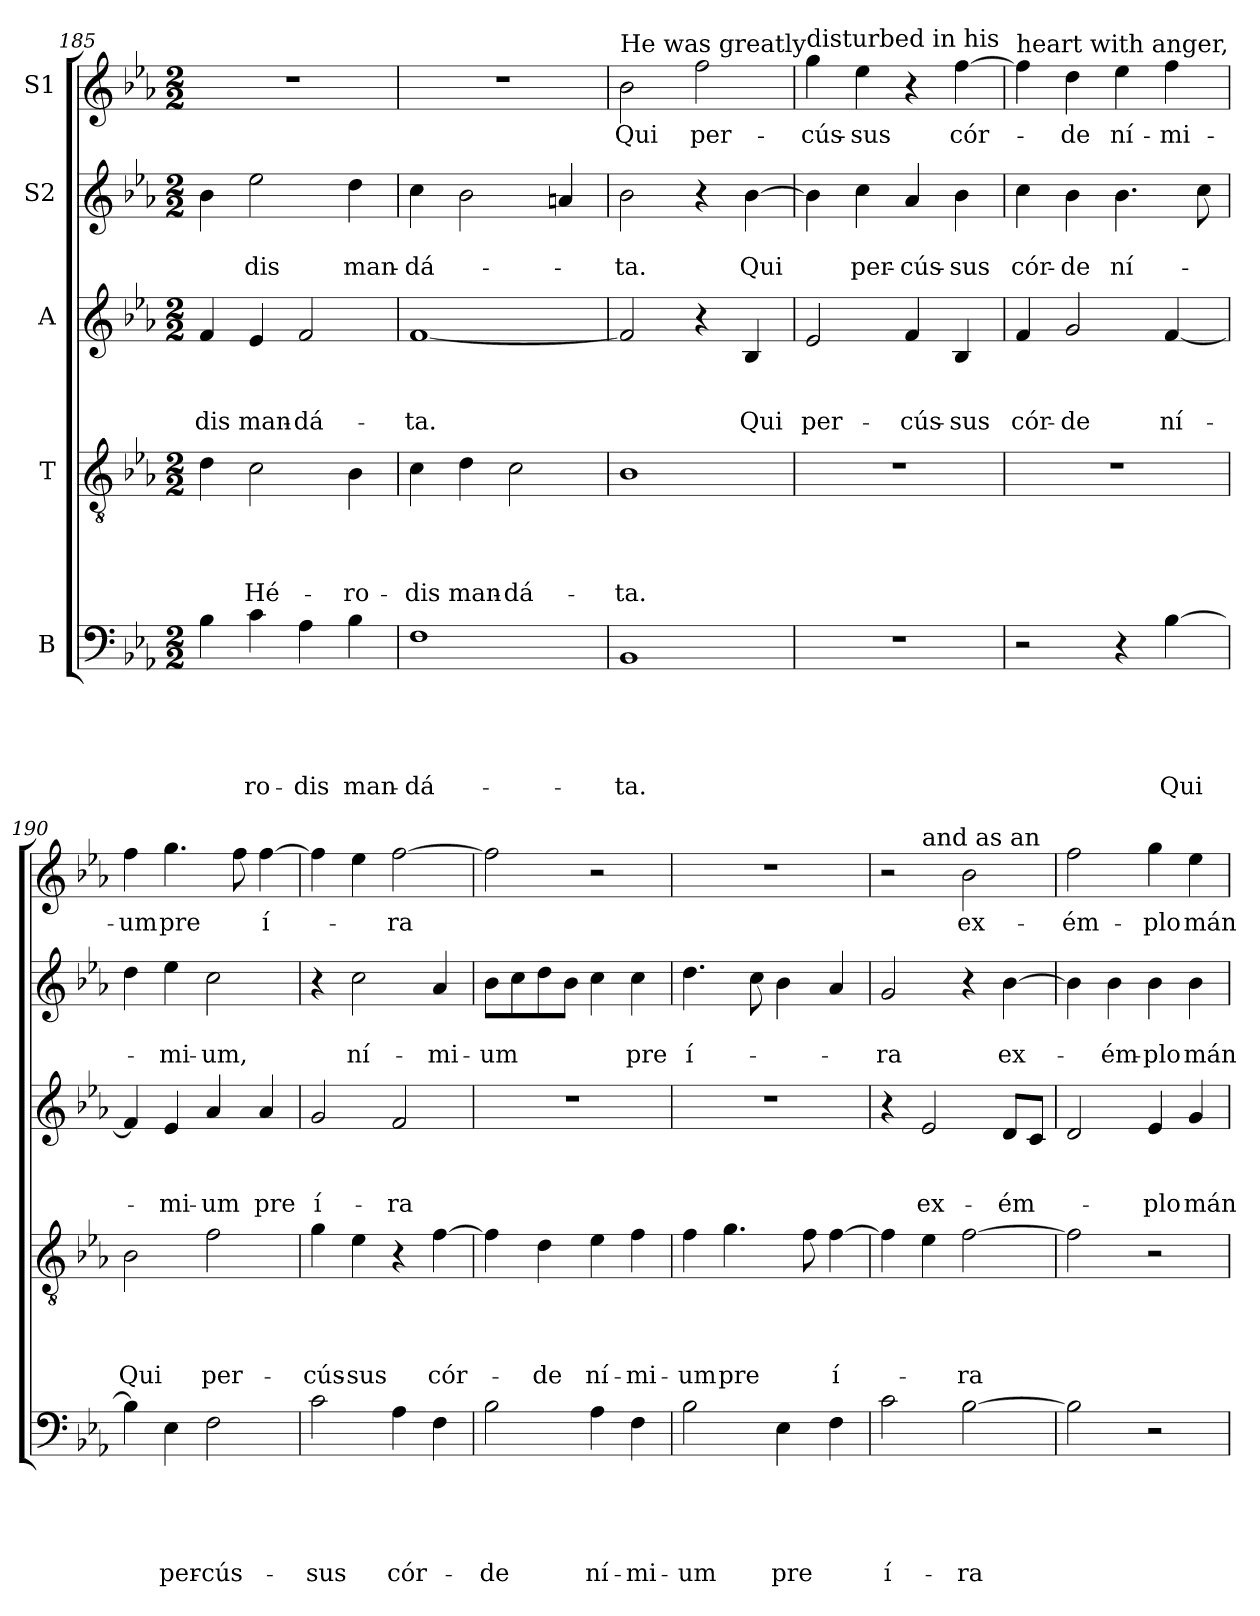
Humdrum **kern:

**kern	**text	**text	**text	**text	**text	**kern	**text	**text	**text	**text	**kern	**text	**text	**text	**kern	**text	**text	**kern	**text
*part5	*part5	*part5	*part5	*part5	*part5	*part4	*part4	*part4	*part4	*part4	*part3	*part3	*part3	*part3	*part2	*part2	*part2	*part1	*part1
*staff5	*staff5	*staff5	*staff5	*staff5	*staff5	*staff4	*staff4	*staff4	*staff4	*staff4	*staff3	*staff3	*staff3	*staff3	*staff2	*staff2	*staff2	*staff1	*staff1
*I"B	*	*	*	*	*	*I"T	*	*	*	*	*I"A	*	*	*	*I"S2	*	*	*I"S1	*
!!LO:LB:g=z
*clefF4	*	*	*	*	*	*clefGv2	*	*	*	*	*clefG2	*	*	*	*clefG2	*	*	*clefG2	*
*k[b-e-a-]	*	*	*	*	*	*k[b-e-a-]	*	*	*	*	*k[b-e-a-]	*	*	*	*k[b-e-a-]	*	*	*k[b-e-a-]	*
*E-:	*	*	*	*	*	*E-:	*	*	*	*	*E-:	*	*	*	*E-:	*	*	*E-:	*
*M2/2	*	*	*	*	*	*M2/2	*	*	*	*	*M2/2	*	*	*	*M2/2	*	*	*M2/2	*
=185	=185	=185	=185	=185	=185	=185	=185	=185	=185	=185	=185	=185	=185	=185	=185	=185	=185	=185	=185
!	!	!	!	!	!	!	!	!	!	!	!	!	!	!LO:LY:b	!	!	!	!	!
4B-\	.	.	.	.	.	4d\	.	.	.	.	4f/	.	.	-dis	4b-\	.	.	1r	.
!	!	!	!	!	!LO:LY:b	!	!	!	!	!LO:LY:b	!	!	!	!LO:LY:b	!	!	!LO:LY:b	!	!
4c\	.	.	.	.	-ro-	2c\	.	.	.	Hé-	4e-/	.	.	man-	2ee-\	.	-dis	.	.
!	!	!	!	!	!LO:LY:b	!	!	!	!	!	!	!	!	!LO:LY:b	!	!	!	!	!
4A-\	.	.	.	.	-dis	.	.	.	.	.	2f/	.	.	-dá-	.	.	.	.	.
!	!	!	!	!	!LO:LY:b	!	!	!	!	!LO:LY:b	!	!	!	!	!	!	!LO:LY:b	!	!
4B-\	.	.	.	.	man-	4B-\	.	.	.	-ro-	.	.	.	.	4dd\	.	man-	.	.
=186	=186	=186	=186	=186	=186	=186	=186	=186	=186	=186	=186	=186	=186	=186	=186	=186	=186	=186	=186
!	!	!	!	!	!LO:LY:b	!	!	!	!	!LO:LY:b	!	!	!	!LO:LY:b	!	!	!LO:LY:b	!	!
1F	.	.	.	.	-dá-	4c\	.	.	.	-dis	[1f	.	.	-ta.	4cc\	.	-dá-	1r	.
!	!	!	!	!	!	!	!	!	!	!LO:LY:b	!	!	!	!	!	!	!	!	!
.	.	.	.	.	.	4d\	.	.	.	man-	.	.	.	.	2b-\	.	.	.	.
!	!	!	!	!	!	!	!	!	!	!LO:LY:b	!	!	!	!	!	!	!	!	!
.	.	.	.	.	.	2c\	.	.	.	-dá-	.	.	.	.	.	.	.	.	.
.	.	.	.	.	.	.	.	.	.	.	.	.	.	.	4ani/	.	.	.	.
=187	=187	=187	=187	=187	=187	=187	=187	=187	=187	=187	=187	=187	=187	=187	=187	=187	=187	=187	=187
!	!	!	!	!	!	!	!	!	!	!	!	!	!	!	!	!	!	!LO:TX:a:t=He was greatly	!
!	!	!	!	!	!LO:LY:b	!	!	!	!	!LO:LY:b	!	!	!	!	!	!	!LO:LY:b	!	!LO:LY:b
1BB-	.	.	.	.	-ta.	1B-	.	.	.	-ta.	2f/]	.	.	.	2b-\	.	-ta.	2b-\	Qui
!	!	!	!	!	!	!	!	!	!	!	!	!	!	!	!	!	!	!	!LO:LY:b
.	.	.	.	.	.	.	.	.	.	.	4r	.	.	.	4r	.	.	2ff\	per-
!	!	!	!	!	!	!	!	!	!	!	!	!	!	!LO:LY:b	!	!	!LO:LY:b	!	!
.	.	.	.	.	.	.	.	.	.	.	4B-/	.	.	Qui	[4b-\	.	Qui	.	.
=188	=188	=188	=188	=188	=188	=188	=188	=188	=188	=188	=188	=188	=188	=188	=188	=188	=188	=188	=188
!	!	!	!	!	!	!	!	!	!	!	!	!	!	!	!	!	!	!LO:TX:a:t=disturbed in his	!
!	!	!	!	!	!	!	!	!	!	!	!	!	!	!LO:LY:b	!	!	!	!	!LO:LY:b
1r	.	.	.	.	.	1r	.	.	.	.	2e-/	.	.	per-	4b-\]	.	.	4gg\	-cús-
!	!	!	!	!	!	!	!	!	!	!	!	!	!	!	!	!	!LO:LY:b	!	!LO:LY:b
.	.	.	.	.	.	.	.	.	.	.	.	.	.	.	4cc\	.	per-	4ee-\	-sus
!	!	!	!	!	!	!	!	!	!	!	!	!	!	!LO:LY:b	!	!	!LO:LY:b	!	!
.	.	.	.	.	.	.	.	.	.	.	4f/	.	.	-cús-	4a-/	.	-cús-	4r	.
!	!	!	!	!	!	!	!	!	!	!	!	!	!	!LO:LY:b	!	!	!LO:LY:b	!	!LO:LY:b
.	.	.	.	.	.	.	.	.	.	.	4B-/	.	.	-sus	4b-\	.	-sus	[4ff\	cór-
=189	=189	=189	=189	=189	=189	=189	=189	=189	=189	=189	=189	=189	=189	=189	=189	=189	=189	=189	=189
!	!	!	!	!	!	!	!	!	!	!	!	!	!	!	!	!	!	!LO:TX:a:t=heart with anger,	!
!	!	!	!	!	!	!	!	!	!	!	!	!	!	!LO:LY:b	!	!	!LO:LY:b	!	!
2r	.	.	.	.	.	1r	.	.	.	.	4f/	.	.	cór-	4cc\	.	cór-	4ff\]	.
!	!	!	!	!	!	!	!	!	!	!	!	!	!	!LO:LY:b	!	!	!LO:LY:b	!	!LO:LY:b
.	.	.	.	.	.	.	.	.	.	.	2g/	.	.	-de	4b-\	.	-de	4dd\	-de
!	!	!	!	!	!	!	!	!	!	!	!	!	!	!	!	!	!LO:LY:b	!	!LO:LY:b
4r	.	.	.	.	.	.	.	.	.	.	.	.	.	.	4.b-\	.	ní-	4ee-\	ní-
!	!	!	!	!	!LO:LY:b	!	!	!	!	!	!	!	!	!LO:LY:b	!	!	!	!	!LO:LY:b
[4B-\	.	.	.	.	Qui	.	.	.	.	.	[4f/	.	.	ní-	.	.	.	4ff\	-mi-
.	.	.	.	.	.	.	.	.	.	.	.	.	.	.	8cc\	.	.	.	.
=190	=190	=190	=190	=190	=190	=190	=190	=190	=190	=190	=190	=190	=190	=190	=190	=190	=190	=190	=190
!	!	!	!	!	!	!	!	!	!	!LO:LY:b	!	!	!	!	!	!	!	!	!LO:LY:b
4B-\]	.	.	.	.	.	2B-\	.	.	.	Qui	4f/]	.	.	.	4dd\	.	.	4ff\	-um
!	!	!	!	!	!LO:LY:b	!	!	!	!	!	!	!	!	!LO:LY:b	!	!	!LO:LY:b	!	!LO:LY:b
4E-\	.	.	.	.	per-	.	.	.	.	.	4e-/	.	.	-mi-	4ee-\	.	-mi-	4.gg\	pre
!	!	!	!	!	!LO:LY:b	!	!	!	!	!LO:LY:b	!	!	!	!LO:LY:b	!	!	!LO:LY:b	!	!
2F\	.	.	.	.	-cús-	2f\	.	.	.	per-	4a-/	.	.	-um	2cc\	.	-um,	.	.
.	.	.	.	.	.	.	.	.	.	.	.	.	.	.	.	.	.	8ff\	.
!	!	!	!	!	!	!	!	!	!	!	!	!	!	!LO:LY:b	!	!	!	!	!LO:LY:b
.	.	.	.	.	.	.	.	.	.	.	4a-/	.	.	pre	.	.	.	[4ff\	í-
!!LO:PB:g=z
=191	=191	=191	=191	=191	=191	=191	=191	=191	=191	=191	=191	=191	=191	=191	=191	=191	=191	=191	=191
!	!	!	!	!	!LO:LY:b	!	!	!	!	!LO:LY:b	!	!	!	!LO:LY:b	!	!	!	!	!
2c\	.	.	.	.	-sus	4g\	.	.	.	-cús-	2g/	.	.	í-	4r	.	.	4ff\]	.
!	!	!	!	!	!	!	!	!	!	!LO:LY:b	!	!	!	!	!	!	!LO:LY:b	!	!
.	.	.	.	.	.	4e-\	.	.	.	-sus	.	.	.	.	2cc\	.	ní-	4ee-\	.
!	!	!	!	!	!LO:LY:b	!	!	!	!	!	!	!	!	!LO:LY:b	!	!	!	!	!LO:LY:b
4A-\	.	.	.	.	cór-	4r	.	.	.	.	2f/	.	.	-ra	.	.	.	[2ff\	-ra
!	!	!	!	!	!	!	!	!	!	!LO:LY:b	!	!	!	!	!	!	!LO:LY:b	!	!
4F\	.	.	.	.	.	[4f\	.	.	.	cór-	.	.	.	.	4a-/	.	-mi-	.	.
=192	=192	=192	=192	=192	=192	=192	=192	=192	=192	=192	=192	=192	=192	=192	=192	=192	=192	=192	=192
!	!	!	!	!	!LO:LY:b	!	!	!	!	!	!	!	!	!	!	!	!LO:LY:b	!	!
2B-\	.	.	.	.	-de	4f\]	.	.	.	.	1r	.	.	.	8b-\L	.	-um	2ff\]	.
.	.	.	.	.	.	.	.	.	.	.	.	.	.	.	8cc\	.	.	.	.
!	!	!	!	!	!	!	!	!	!	!LO:LY:b	!	!	!	!	!	!	!	!	!
.	.	.	.	.	.	4d\	.	.	.	-de	.	.	.	.	8dd\	.	.	.	.
.	.	.	.	.	.	.	.	.	.	.	.	.	.	.	8b-\J	.	.	.	.
!	!	!	!	!	!LO:LY:b	!	!	!	!	!LO:LY:b	!	!	!	!	!	!	!	!	!
4A-\	.	.	.	.	ní-	4e-\	.	.	.	ní-	.	.	.	.	4cc\	.	.	2r	.
!	!	!	!	!	!LO:LY:b	!	!	!	!	!LO:LY:b	!	!	!	!	!	!	!LO:LY:b	!	!
4F\	.	.	.	.	-mi-	4f\	.	.	.	-mi-	.	.	.	.	4cc\	.	pre	.	.
=193	=193	=193	=193	=193	=193	=193	=193	=193	=193	=193	=193	=193	=193	=193	=193	=193	=193	=193	=193
!	!	!	!	!	!LO:LY:b	!	!	!	!	!LO:LY:b	!	!	!	!	!	!	!LO:LY:b	!	!
2B-\	.	.	.	.	-um	4f\	.	.	.	-um	1r	.	.	.	4.dd\	.	í-	1r	.
!	!	!	!	!	!	!	!	!	!	!LO:LY:b	!	!	!	!	!	!	!	!	!
.	.	.	.	.	.	4.g\	.	.	.	pre	.	.	.	.	.	.	.	.	.
.	.	.	.	.	.	.	.	.	.	.	.	.	.	.	8cc\	.	.	.	.
!	!	!	!	!	!LO:LY:b	!	!	!	!	!	!	!	!	!	!	!	!	!	!
4E-\	.	.	.	.	pre	.	.	.	.	.	.	.	.	.	4b-\	.	.	.	.
.	.	.	.	.	.	8f\	.	.	.	.	.	.	.	.	.	.	.	.	.
!	!	!	!	!	!	!	!	!	!	!LO:LY:b	!	!	!	!	!	!	!	!	!
4F\	.	.	.	.	.	[4f\	.	.	.	í-	.	.	.	.	4a-/	.	.	.	.
=194	=194	=194	=194	=194	=194	=194	=194	=194	=194	=194	=194	=194	=194	=194	=194	=194	=194	=194	=194
!	!	!	!	!	!LO:LY:b	!	!	!	!	!	!	!	!	!	!	!	!LO:LY:b	!	!
*	*	*	*	*	*	*	*	*	*	*	*	*	*	*	*	*	*	*^	*
2c\	.	.	.	.	í-	4f\]	.	.	.	.	4r	.	.	.	2g/	.	-ra	2r	4ryy	.
!	!	!	!	!	!	!	!	!	!	!	!	!	!	!	!	!	!	!	!LO:TX:a:t=and as an	!
!	!	!	!	!	!	!	!	!	!	!	!	!	!	!LO:LY:b	!	!	!	!	!	!
.	.	.	.	.	.	4e-\	.	.	.	.	2e-/	.	.	ex-	.	.	.	.	2.ryy	.
!	!	!	!	!	!LO:LY:b	!	!	!	!	!LO:LY:b	!	!	!	!	!	!	!	!	!	!LO:LY:b
[2B-\	.	.	.	.	-ra	[2f\	.	.	.	-ra	.	.	.	.	4r	.	.	2b-\	.	ex-
!	!	!	!	!	!	!	!	!	!	!	!	!	!	!LO:LY:b	!	!	!LO:LY:b	!	!	!
.	.	.	.	.	.	.	.	.	.	.	8d/L	.	.	-ém-	[4b-\	.	ex-	.	.	.
.	.	.	.	.	.	.	.	.	.	.	8c/J	.	.	.	.	.	.	.	.	.
=195	=195	=195	=195	=195	=195	=195	=195	=195	=195	=195	=195	=195	=195	=195	=195	=195	=195	=195	=195	=195
!	!	!	!	!	!	!	!	!	!	!	!	!	!	!	!	!	!	!LO:TX:a:t=example commanded	!	!
!	!	!	!	!	!	!	!	!	!	!	!	!	!	!	!	!	!	!	!	!LO:LY:b
*	*	*	*	*	*	*	*	*	*	*	*	*	*	*	*	*	*	*v	*v	*
2B-\]	.	.	.	.	.	2f\]	.	.	.	.	2d/	.	.	.	4b-\]	.	.	2ff\	-ém-
!	!	!	!	!	!	!	!	!	!	!	!	!	!	!	!	!	!LO:LY:b	!	!
.	.	.	.	.	.	.	.	.	.	.	.	.	.	.	4b-\	.	-ém-	.	.
!	!	!	!	!	!	!	!	!	!	!	!	!	!	!LO:LY:b	!	!	!LO:LY:b	!	!LO:LY:b
2r	.	.	.	.	.	2r	.	.	.	.	4e-/	.	.	-plo	4b-\	.	-plo	4gg\	-plo
!	!	!	!	!	!	!	!	!	!	!	!	!	!	!LO:LY:b	!	!	!LO:LY:b	!	!LO:LY:b
.	.	.	.	.	.	.	.	.	.	.	4g/	.	.	mán-	4b-\	.	mán-	4ee-\	mán-
=	=	=	=	=	=	=	=	=	=	=	=	=	=	=	=	=	=	=	=
*-	*-	*-	*-	*-	*-	*-	*-	*-	*-	*-	*-	*-	*-	*-	*-	*-	*-	*-	*-
